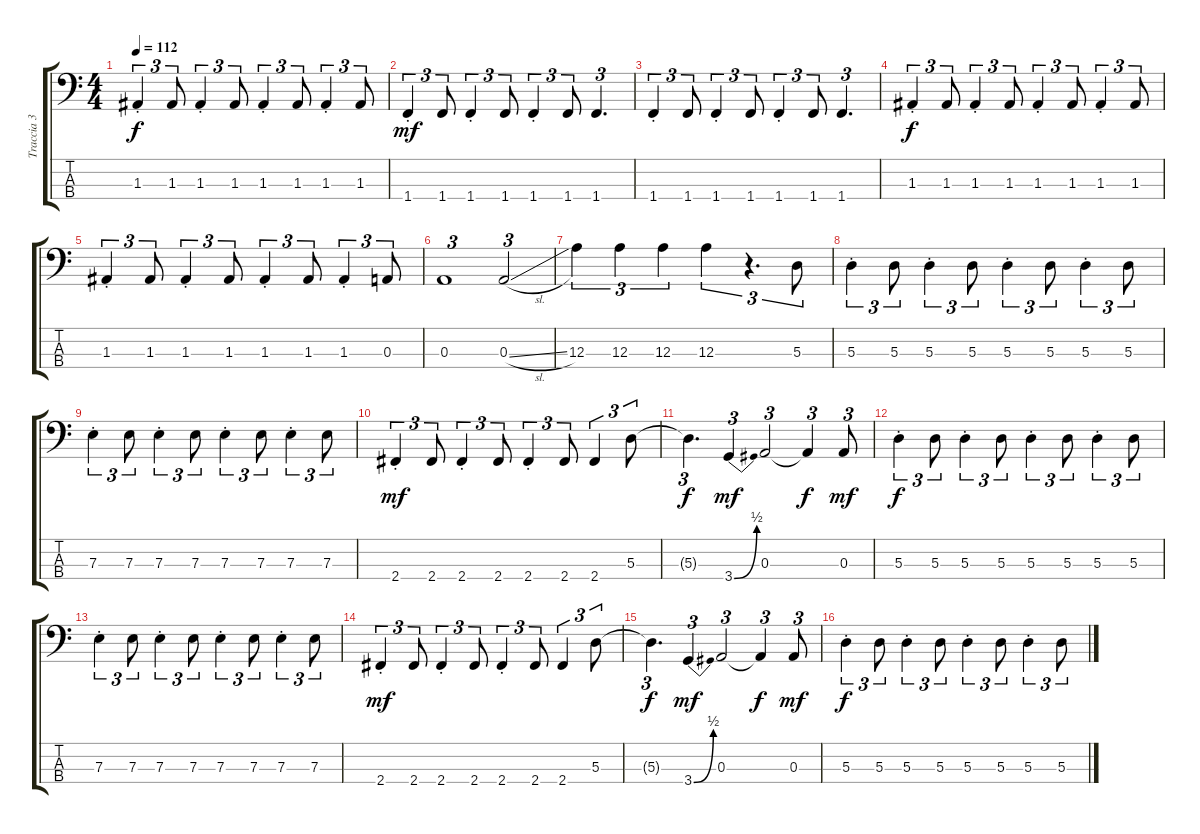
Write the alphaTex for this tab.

\track ("Traccia 3" "Traccia 3") {instrument electricbasspick}
\staff {score tabs}
\tuning (G2 D2 A1 E1) {hide}
\ts (4 4)
\tempo 112
\clef f4
\ks c
1.3{st}.4{tu (3 2) dy f} 1.3.8{tu (3 2)} 1.3{st}.4{tu (3 2)} 1.3.8{tu (3 2)} 1.3{st}.4{tu (3 2)} 1.3.8{tu (3 2)} 1.3{st}.4{tu (3 2)} 1.3.8{tu (3 2)} |
1.4{st}.4{tu (3 2) dy mf} 1.4.8{tu (3 2)} 1.4{st}.4{tu (3 2)} 1.4.8{tu (3 2)} 1.4{st}.4{tu (3 2)} 1.4.8{tu (3 2)} 1.4.4{d tu (3 2)} |
1.4{st}.4{tu (3 2)} 1.4.8{tu (3 2)} 1.4{st}.4{tu (3 2)} 1.4.8{tu (3 2)} 1.4{st}.4{tu (3 2)} 1.4.8{tu (3 2)} 1.4.4{d tu (3 2)} |
1.3{st}.4{tu (3 2) dy f} 1.3.8{tu (3 2)} 1.3{st}.4{tu (3 2)} 1.3.8{tu (3 2)} 1.3{st}.4{tu (3 2)} 1.3.8{tu (3 2)} 1.3{st}.4{tu (3 2)} 1.3.8{tu (3 2)} |
1.3{st}.4{tu (3 2)} 1.3.8{tu (3 2)} 1.3{st}.4{tu (3 2)} 1.3.8{tu (3 2)} 1.3{st}.4{tu (3 2)} 1.3.8{tu (3 2)} 1.3{st}.4{tu (3 2)} 0.3.8{tu (3 2)} |
0.3.1{tu (3 2)} 0.3{sl}.2{tu (3 2)} |
12.3.4{tu (3 2)} 12.3.4{tu (3 2)} 12.3.4{tu (3 2)} 12.3.4{tu (3 2)} r.4{d tu (3 2)} 5.3.8{tu (3 2)} |
5.3{st}.4{tu (3 2)} 5.3.8{tu (3 2)} 5.3{st}.4{tu (3 2)} 5.3.8{tu (3 2)} 5.3{st}.4{tu (3 2)} 5.3.8{tu (3 2)} 5.3{st}.4{tu (3 2)} 5.3.8{tu (3 2)} |
7.3{st}.4{tu (3 2)} 7.3.8{tu (3 2)} 7.3{st}.4{tu (3 2)} 7.3.8{tu (3 2)} 7.3{st}.4{tu (3 2)} 7.3.8{tu (3 2)} 7.3{st}.4{tu (3 2)} 7.3.8{tu (3 2)} |
2.4{st}.4{tu (3 2) dy mf} 2.4.8{tu (3 2)} 2.4{st}.4{tu (3 2)} 2.4.8{tu (3 2)} 2.4{st}.4{tu (3 2)} 2.4.8{tu (3 2)} 2.4.4{tu (3 2)} 5.3.8{tu (3 2)} |
5.3{t}.4{d tu (3 2) dy f} 3.4{be (bend 0 0 60 2)}.4{tu (3 2) dy mf} 0.3.2{tu (3 2)} 0.3{t}.4{tu (3 2) dy f} 0.3.8{tu (3 2) dy mf} |
5.3{st}.4{tu (3 2) dy f} 5.3.8{tu (3 2)} 5.3{st}.4{tu (3 2)} 5.3.8{tu (3 2)} 5.3{st}.4{tu (3 2)} 5.3.8{tu (3 2)} 5.3{st}.4{tu (3 2)} 5.3.8{tu (3 2)} |
7.3{st}.4{tu (3 2)} 7.3.8{tu (3 2)} 7.3{st}.4{tu (3 2)} 7.3.8{tu (3 2)} 7.3{st}.4{tu (3 2)} 7.3.8{tu (3 2)} 7.3{st}.4{tu (3 2)} 7.3.8{tu (3 2)} |
2.4{st}.4{tu (3 2) dy mf} 2.4.8{tu (3 2)} 2.4{st}.4{tu (3 2)} 2.4.8{tu (3 2)} 2.4{st}.4{tu (3 2)} 2.4.8{tu (3 2)} 2.4.4{tu (3 2)} 5.3.8{tu (3 2)} |
5.3{t}.4{d tu (3 2) dy f} 3.4{be (bend 0 0 60 2)}.4{tu (3 2) dy mf} 0.3.2{tu (3 2)} 0.3{t}.4{tu (3 2) dy f} 0.3.8{tu (3 2) dy mf} |
5.3{st}.4{tu (3 2) dy f} 5.3.8{tu (3 2)} 5.3{st}.4{tu (3 2)} 5.3.8{tu (3 2)} 5.3{st}.4{tu (3 2)} 5.3.8{tu (3 2)} 5.3{st}.4{tu (3 2)} 5.3.8{tu (3 2)}
